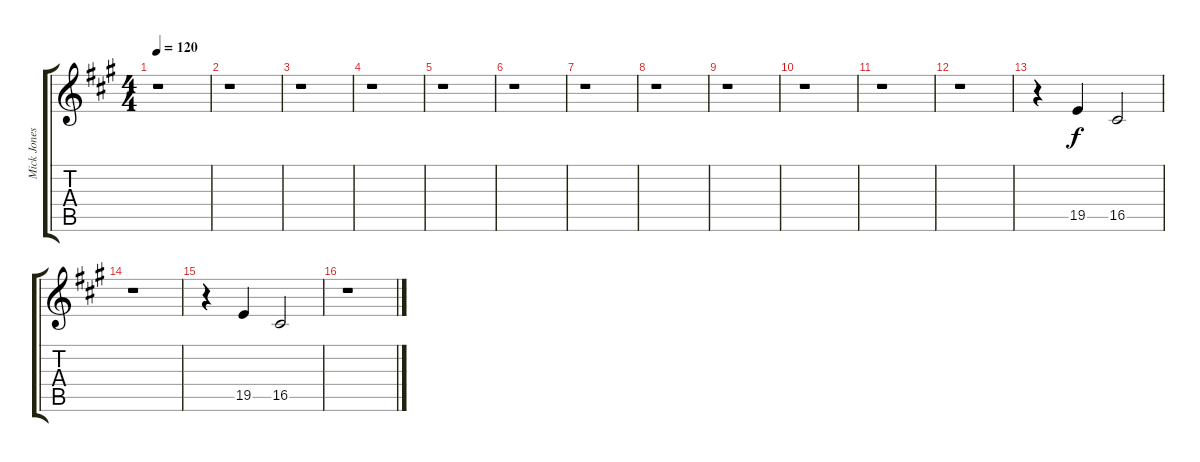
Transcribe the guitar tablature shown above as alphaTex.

\track ("Mick Jones - Voices" "Mick Jones") {instrument choiraahs}
\staff {score tabs}
\tuning (E4 B3 G3 D3 A2 E2) {hide}
\ts (4 4)
\tempo 120
\clef g2
\ks a
r.1{dy f} |
r.1 |
r.1 |
r.1 |
r.1 |
r.1 |
r.1 |
r.1 |
r.1 |
r.1 |
r.1 |
r.1 |
r.4 19.5.4 16.5.2 |
r.1 |
r.4 19.5.4 16.5.2 |
r.1
